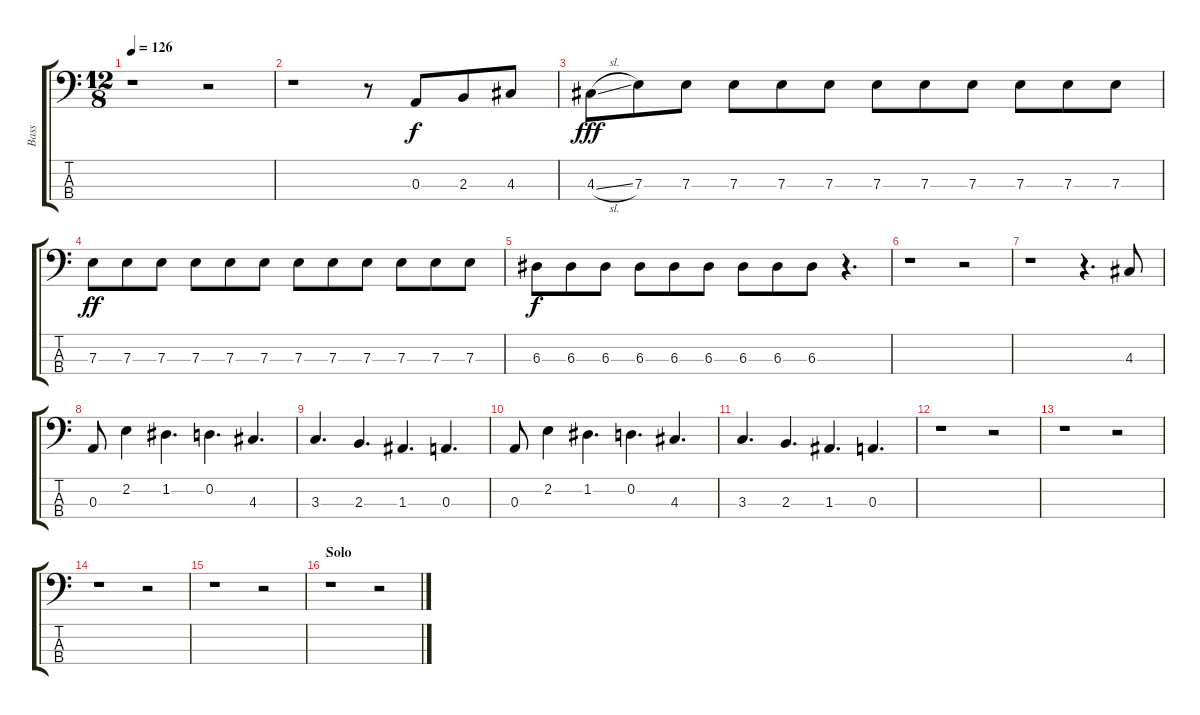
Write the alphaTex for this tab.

\track ("Bass" "Bass") {instrument fretlessbass}
\staff {score tabs}
\tuning (G2 D2 A1 E1) {hide}
\ts (12 8)
\tempo 126
\clef f4
\ks c
r.1{dy mp} r.2 |
r.1 r.8 0.3.8{dy f} 2.3.8 4.3.8 |
4.3{sl}.8{dy fff} 7.3.8 7.3.8 7.3.8 7.3.8 7.3.8 7.3.8 7.3.8 7.3.8 7.3.8 7.3.8 7.3.8 |
7.3.8{dy ff} 7.3.8 7.3.8 7.3.8 7.3.8 7.3.8 7.3.8 7.3.8 7.3.8 7.3.8 7.3.8 7.3.8 |
6.3.8{dy f} 6.3.8 6.3.8 6.3.8 6.3.8 6.3.8 6.3.8 6.3.8 6.3.8 r.4{d} |
r.1 r.2 |
r.1 r.4{d} 4.3.8 |
0.3.8 2.2.4 1.2.4{d} 0.2.4{d} 4.3.4{d} |
3.3.4{d} 2.3.4{d} 1.3.4{d} 0.3.4{d} |
0.3.8 2.2.4 1.2.4{d} 0.2.4{d} 4.3.4{d} |
3.3.4{d} 2.3.4{d} 1.3.4{d} 0.3.4{d} |
r.1 r.2 |
r.1 r.2 |
r.1 r.2 |
r.1 r.2 |
\section ("" "Solo")
r.1 r.2
